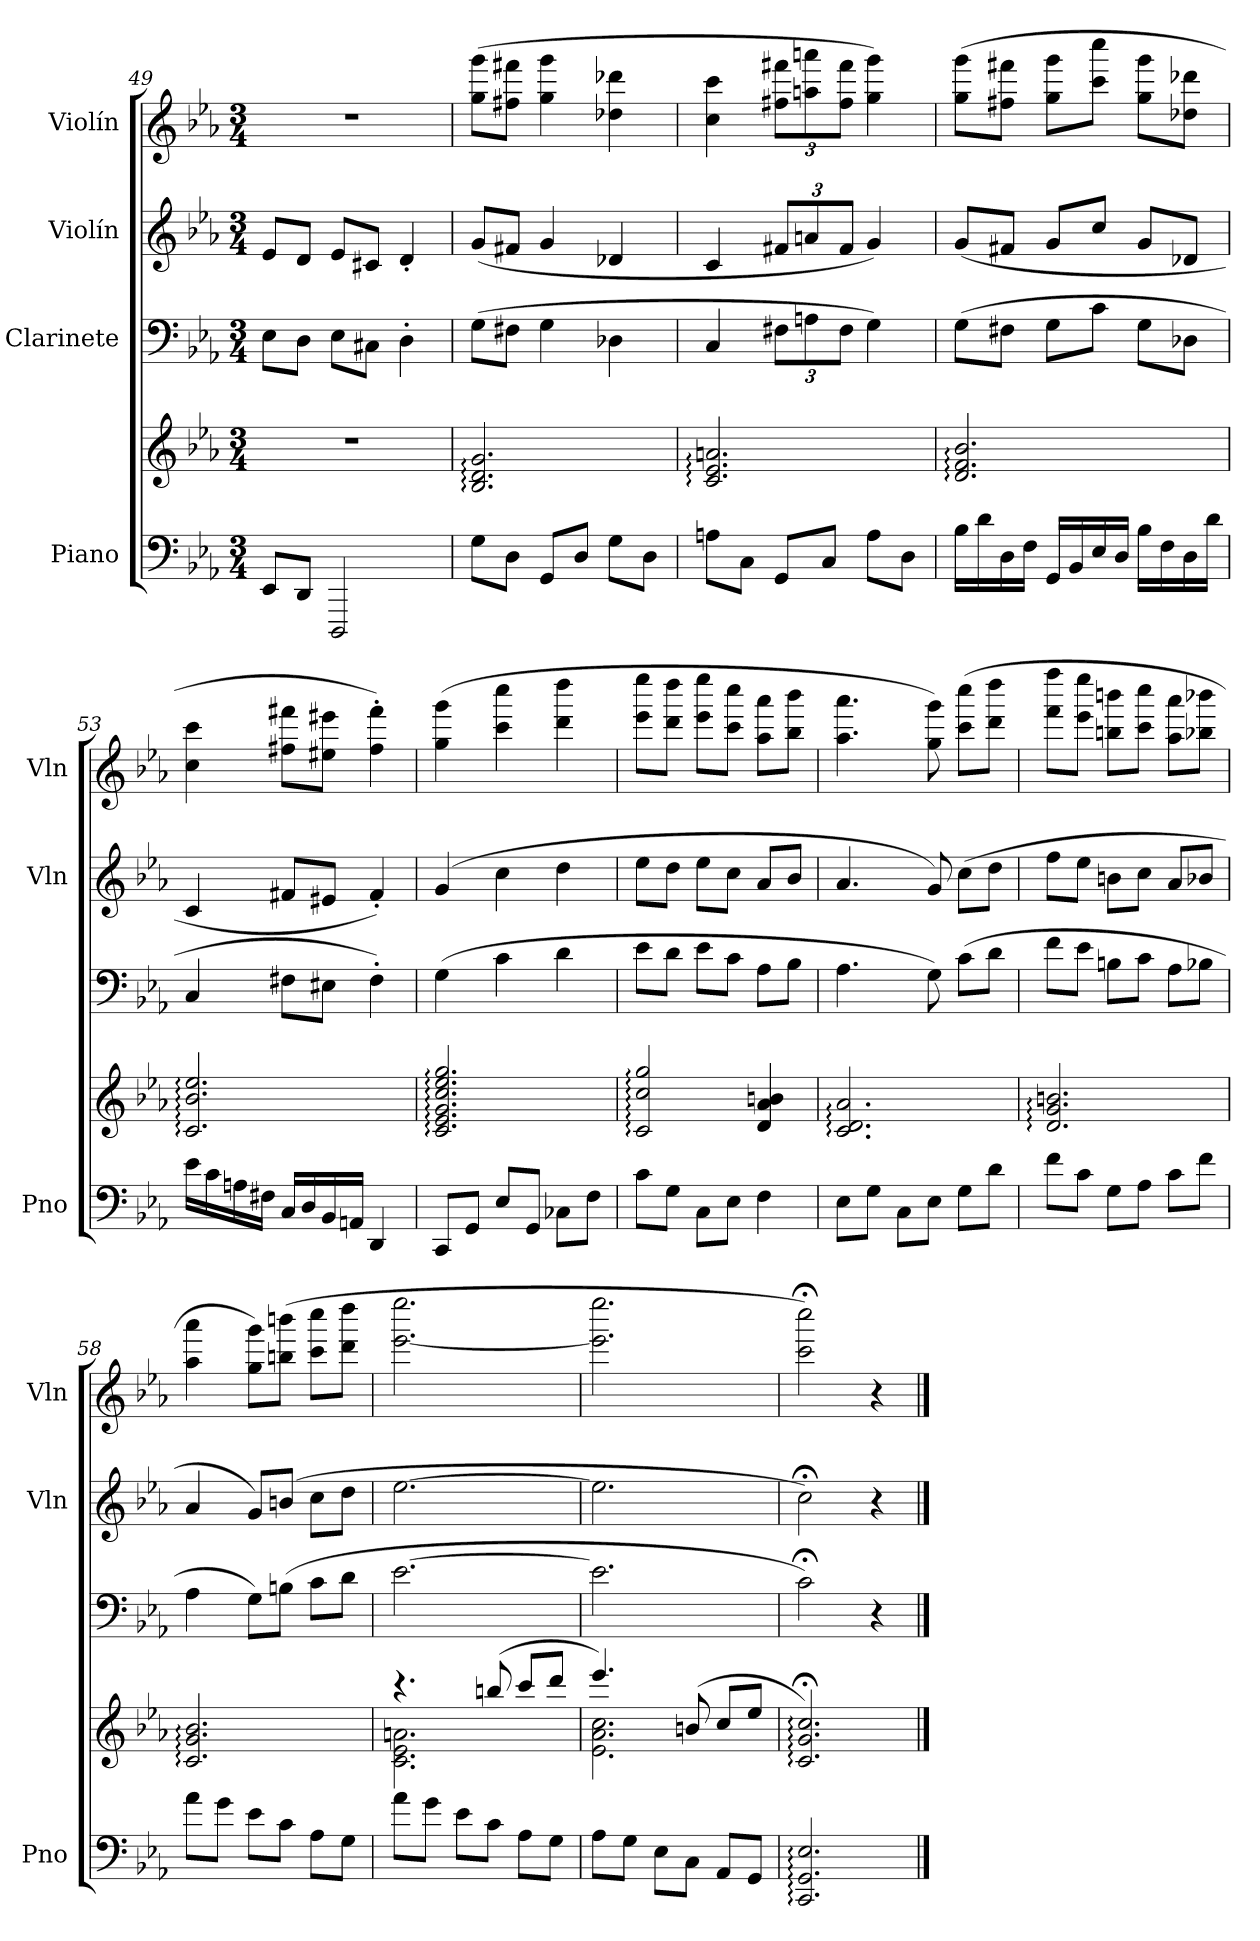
**kern	**kern	**kern	**kern	**kern
*part4	*part4	*part3	*part2	*part1
*staff5	*staff4	*staff3	*staff2	*staff1
*I"Piano	*	*I"Clarinete	*I"Violín	*I"Violín
*I'Pno	*	*	*I'Vln	*I'Vln
!!LO:LB:g=z
*clefF4	*clefG2	*clefF4	*clefG2	*clefG2
*k[b-e-a-]	*k[b-e-a-]	*k[b-e-a-]	*k[b-e-a-]	*k[b-e-a-]
*M3/4	*M3/4	*M3/4	*M3/4	*M3/4
=49	=49	=49	=49	=49
*	*	*	*	*^
*	*	*	*	*	*^
8EE-/L	2.r	8E-\L	8e-/L	2.r	4ryy	2ryy
8DD/J	.	8D\J	8d/J	.	.	.
*	*	*	*	*MM100	*	*
2DDD/	.	8E-\L	8e-/L	.	2ryy	.
.	.	8C#X\J	8c#X/J	.	.	.
*	*	*	*	*MM60	*	*
.	.	4D'\	4d'/	.	.	4ryy
*	*	*	*	*v	*v	*v
=50	=50	=50	=50	=50
*	*	*	*	*MM120
8G\L	2.B-/: 2.d/: 2.g/:	(>8G\L	(<8g/L	(>8gg\ 8ggg\L
8D\J	.	8F#X\J	8f#X/J	8ff#X\ 8fff#X\J
8GG/L	.	4G\	4g/	4gg\ 4ggg\
8D/J	.	.	.	.
8G\L	.	4D-X\	4d-X/	4dd-X\ 4ddd-X\
8D\J	.	.	.	.
=51	=51	=51	=51	=51
8An\L	2.c/: 2.e-/: 2.an/:	4C/	4c/	4cc\ 4ccc\
8C\J	.	.	.	.
*	*	*Xbrackettup	*Xbrackettup	*Xbrackettup
8GG/L	.	12F#X\L	12f#X/L	12ff#X\ 12fff#X\L
.	.	12An\	12an/	12aan\ 12aaan\
8C/J	.	.	.	.
.	.	12F#\J	12f#/J	12ff#\ 12fff#\J
8A\L	.	4G\)	4g/)	4gg\ 4ggg\)
8D\J	.	.	.	.
=52	=52	=52	=52	=52
16B-\LL	2.d/: 2.f/: 2.b-/:	(>8G\L	(<8g/L	(>8gg\ 8ggg\L
16d\	.	.	.	.
16D\	.	8F#X\J	8f#X/J	8ff#X\ 8fff#X\J
16F\JJ	.	.	.	.
16GG/LL	.	8G\L	8g/L	8gg\ 8ggg\L
16BB-/	.	.	.	.
16E-/	.	8c\J	8cc/J	8ccc\ 8cccc\J
16D/JJ	.	.	.	.
16B-\LL	.	8G\L	8g/L	8gg\ 8ggg\L
16F\	.	.	.	.
16D\	.	8D-X\J	8d-X/J	8dd-X\ 8ddd-X\J
16d\JJ	.	.	.	.
!!LO:PB:g=z
=53	=53	=53	=53	=53
16e-\LL	2.c/: 2.b-/: 2.ee-/:	4C/	4c/	4cc\ 4ccc\
16c\	.	.	.	.
16An\	.	.	.	.
16F#X\JJ	.	.	.	.
16C/LL	.	8F#X\L	8f#X/L	8ff#X\ 8fff#X\L
16D/	.	.	.	.
16BB-/	.	8E#X\J	8e#X/J	8ee#X\ 8eee#X\J
16AAn/JJ	.	.	.	.
4DD/	.	4F#'\)	4f#'/)	4ff#\' 4fff#\')
=54	=54	=54	=54	=54
8CC/L	2.c/: 2.e-/: 2.g/: 2.cc/: 2.ee-/: 2.gg/:	(>4G\	(>4g/	(>4gg\ 4ggg\
8GG/J	.	.	.	.
8E-/L	.	4c\	4cc\	4ccc\ 4cccc\
8GG/J	.	.	.	.
8C-X\L	.	4d\	4dd\	4ddd\ 4dddd\
8F\J	.	.	.	.
=55	=55	=55	=55	=55
8c\L	2c/: 2cc/: 2gg/:	8e-\L	8ee-\L	8eee-\ 8eeee-\L
8G\J	.	8d\J	8dd\J	8ddd\ 8dddd\J
8C\L	.	8e-\L	8ee-\L	8eee-\ 8eeee-\L
8E-\J	.	8c\J	8cc\J	8ccc\ 8cccc\J
4F\	4d/ 4a-/ 4bn/	8A-\L	8a-/L	8aa-\ 8aaa-\L
.	.	8B-\J	8b-/J	8bb-\ 8bbb-\J
=56	=56	=56	=56	=56
8E-\L	2.c/: 2.d/: 2.a-/:	4.A-\	4.a-/	4.aa-\ 4.aaa-\
8G\J	.	.	.	.
8C\L	.	.	.	.
8E-\J	.	8G\)	8g/)	8gg\ 8ggg\)
8G\L	.	(>8c\L	(>8cc\L	(>8ccc\ 8cccc\L
8d\J	.	8d\J	8dd\J	8ddd\ 8dddd\J
!!LO:LB:g=z
=57	=57	=57	=57	=57
8f\L	2.d/: 2.g/: 2.bn/:	8f\L	8ff\L	8fff\ 8ffff\L
8c\J	.	8e-\J	8ee-\J	8eee-\ 8eeee-\J
8G\L	.	8Bn\L	8bn\L	8bbn\ 8bbbn\L
8A-\J	.	8c\J	8cc\J	8ccc\ 8cccc\J
8c\L	.	8A-\L	8a-/L	8aa-\ 8aaa-\L
8f\J	.	8B-X\J	8b-X/J	8bb-X\ 8bbb-X\J
=58	=58	=58	=58	=58
8a-\L	2.c/: 2.g/: 2.b-/:	4A-\	4a-/	4aa-\ 4aaa-\
8g\J	.	.	.	.
8e-\L	.	8G\L)	8g/L)	8gg\ 8ggg\L)
8c\J	.	(>8Bn\J	(>8bn/J	(>8bbn\ 8bbbn\J
8A-\L	.	8c\L	8cc\L	8ccc\ 8cccc\L
8G\J	.	8d\J	8dd\J	8ddd\ 8dddd\J
=59	=59	=59	=59	=59
*	*^	*	*	*^
8a-\L	4.r	2.c\ 2.e-\ 2.an\	[2.e-\	[2.ee-\	[2.eee-\ 2.eeee-\	4.ryy
8g\J	.	.	.	.	.	.
8e-\L	.	.	.	.	.	.
*	*	*	*	*	*MM100	*
8c\J	(>8bbn/	.	.	.	.	4.ryy
8A-\L	8ccc/L	.	.	.	.	.
8G\J	8ddd/J	.	.	.	.	.
*	*	*	*	*	*v	*v
=60	=60	=60	=60	=60	=60
8A-\L	4.eee-/)	2.e-\ 2.a-\ 2.cc\	2.e-\]	2.ee-\]	2.eee-\] 2.eeee-\
8G\J	.	.	.	.	.
8E-\L	.	.	.	.	.
8C\J	(>8bn/	.	.	.	.
8AA-/L	8cc/L	.	.	.	.
8GG/J	8ee-/J	.	.	.	.
*	*v	*v	*	*	*
=61	=61	=61	=61	=61
2.CC/: 2.GG/: 2.E-/:	2.c/;<: 2.g/;<: 2.cc/;<:)	2c;<\)	2cc;<\)	2ccc\;< 2cccc\;<)
.	.	4r	4r	4r
==	==	==	==	==
*-	*-	*-	*-	*-
